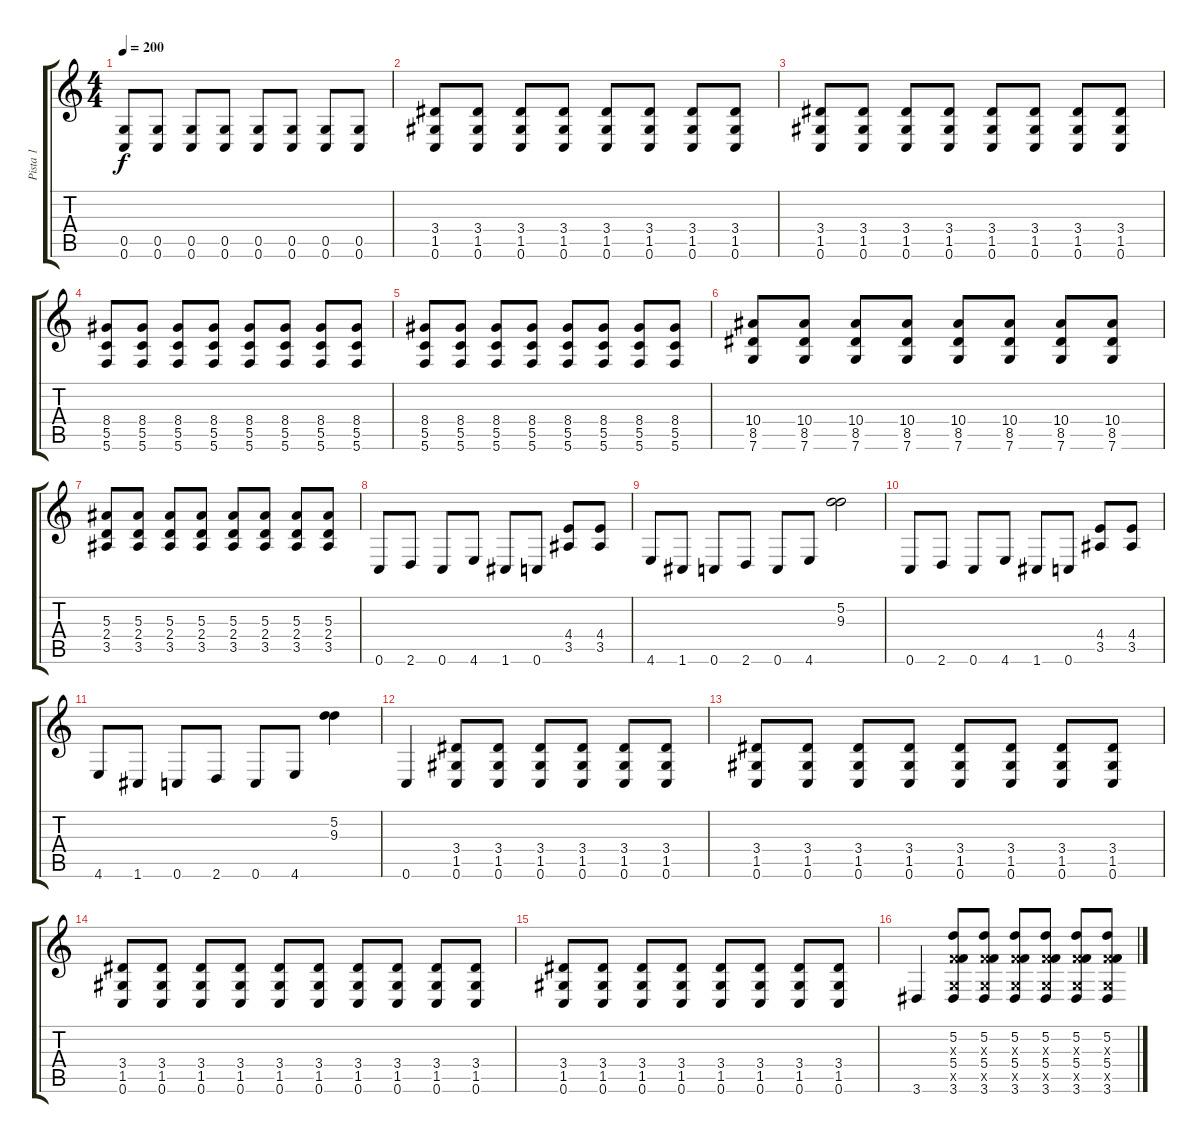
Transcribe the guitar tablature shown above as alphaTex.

\track ("Pista 1" "Pista 1") {instrument overdrivenguitar}
\staff {score tabs}
\tuning (D4 A3 F3 C3 G2 C2) {hide}
\ts (4 4)
\tempo 200
\clef g2
\ks c
(0.5 0.6).8{dy f} (0.5 0.6).8 (0.5 0.6).8 (0.5 0.6).8 (0.5 0.6).8 (0.5 0.6).8 (0.5 0.6).8 (0.5 0.6).8 |
(3.4 1.5 0.6).8 (3.4 1.5 0.6).8 (3.4 1.5 0.6).8 (3.4 1.5 0.6).8 (3.4 1.5 0.6).8 (3.4 1.5 0.6).8 (3.4 1.5 0.6).8 (3.4 1.5 0.6).8 |
(3.4 1.5 0.6).8 (3.4 1.5 0.6).8 (3.4 1.5 0.6).8 (3.4 1.5 0.6).8 (3.4 1.5 0.6).8 (3.4 1.5 0.6).8 (3.4 1.5 0.6).8 (3.4 1.5 0.6).8 |
(8.4 5.5 5.6).8 (8.4 5.5 5.6).8 (8.4 5.5 5.6).8 (8.4 5.5 5.6).8 (8.4 5.5 5.6).8 (8.4 5.5 5.6).8 (8.4 5.5 5.6).8 (8.4 5.5 5.6).8 |
(8.4 5.5 5.6).8 (8.4 5.5 5.6).8 (8.4 5.5 5.6).8 (8.4 5.5 5.6).8 (8.4 5.5 5.6).8 (8.4 5.5 5.6).8 (8.4 5.5 5.6).8 (8.4 5.5 5.6).8 |
(10.4 8.5 7.6).8 (10.4 8.5 7.6).8 (10.4 8.5 7.6).8 (10.4 8.5 7.6).8 (10.4 8.5 7.6).8 (10.4 8.5 7.6).8 (10.4 8.5 7.6).8 (10.4 8.5 7.6).8 |
(5.3 2.4 3.5).8 (5.3 2.4 3.5).8 (5.3 2.4 3.5).8 (5.3 2.4 3.5).8 (5.3 2.4 3.5).8 (5.3 2.4 3.5).8 (5.3 2.4 3.5).8 (5.3 2.4 3.5).8 |
0.6.8 2.6.8 0.6.8 4.6.8 1.6.8 0.6.8 (4.4 3.5).8 (4.4 3.5).8 |
4.6.8 1.6.8 0.6.8 2.6.8 0.6.8 4.6.8 (5.2 9.3).2 |
0.6.8 2.6.8 0.6.8 4.6.8 1.6.8 0.6.8 (4.4 3.5).8 (4.4 3.5).8 |
4.6.8 1.6.8 0.6.8 2.6.8 0.6.8 4.6.8 (5.2 9.3).4 |
0.6.4 (3.4 1.5 0.6).8 (3.4 1.5 0.6).8 (3.4 1.5 0.6).8 (3.4 1.5 0.6).8 (3.4 1.5 0.6).8 (3.4 1.5 0.6).8 |
(3.4 1.5 0.6).8 (3.4 1.5 0.6).8 (3.4 1.5 0.6).8 (3.4 1.5 0.6).8 (3.4 1.5 0.6).8 (3.4 1.5 0.6).8 (3.4 1.5 0.6).8 (3.4 1.5 0.6).8 |
(3.4 1.5 0.6).8 (3.4 1.5 0.6).8 (3.4 1.5 0.6).8 (3.4 1.5 0.6).8 (3.4 1.5 0.6).8 (3.4 1.5 0.6).8 (3.4 1.5 0.6).8 (3.4 1.5 0.6).8 (3.4 1.5 0.6).8 (3.4 1.5 0.6).8 |
(3.4 1.5 0.6).8 (3.4 1.5 0.6).8 (3.4 1.5 0.6).8 (3.4 1.5 0.6).8 (3.4 1.5 0.6).8 (3.4 1.5 0.6).8 (3.4 1.5 0.6).8 (3.4 1.5 0.6).8 |
3.6.4 (5.2 0.3{x} 5.4 0.5{x} 3.6).8 (5.2 0.3{x} 5.4 0.5{x} 3.6).8 (5.2 0.3{x} 5.4 0.5{x} 3.6).8 (5.2 0.3{x} 5.4 0.5{x} 3.6).8 (5.2 0.3{x} 5.4 0.5{x} 3.6).8 (5.2 0.3{x} 5.4 0.5{x} 3.6).8
